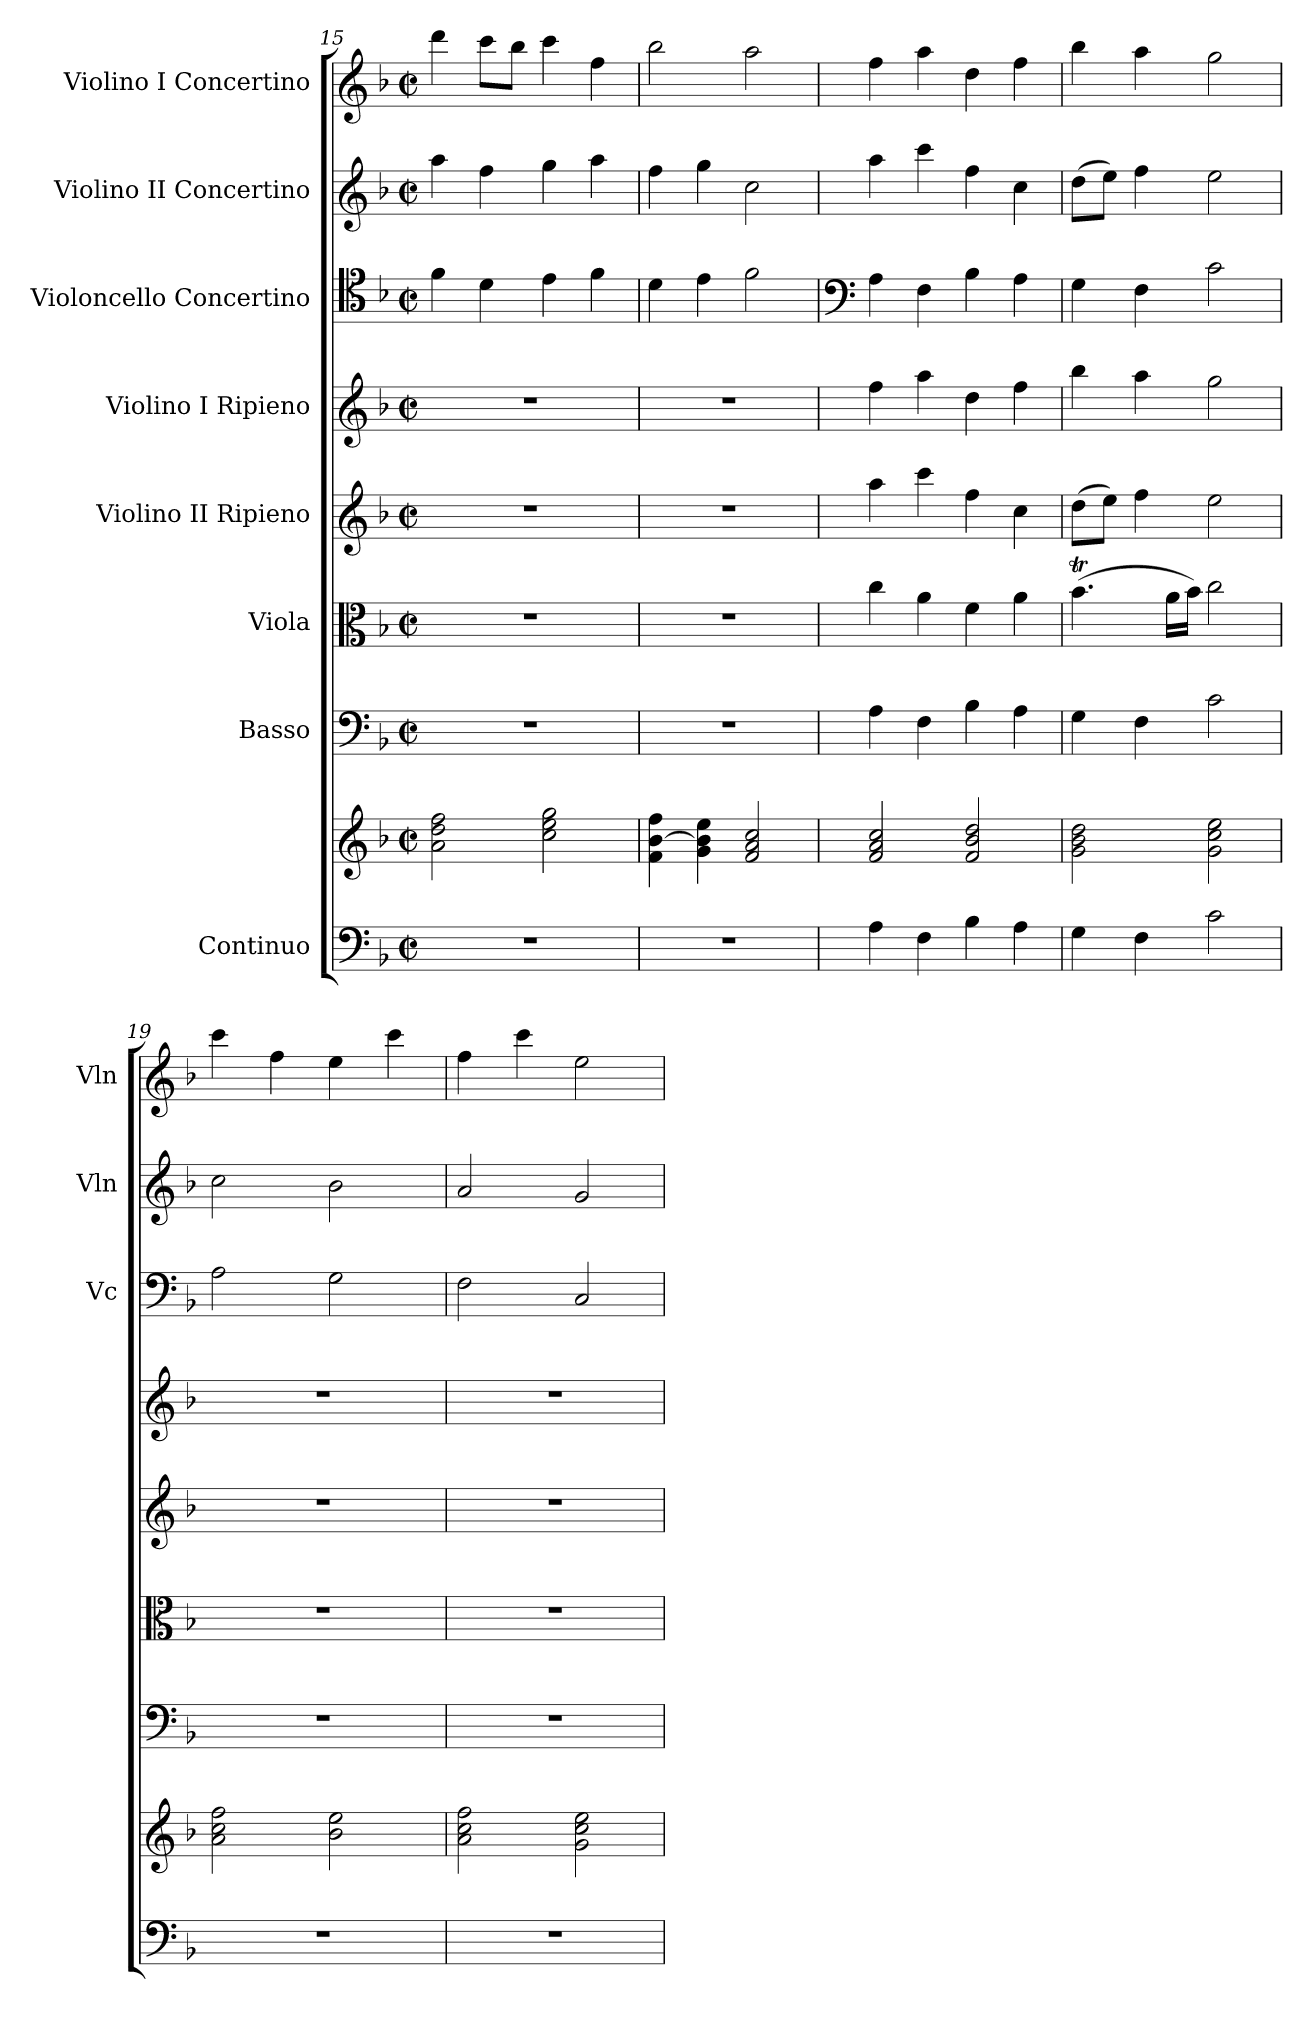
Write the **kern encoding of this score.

**kern	**kern	**kern	**kern	**kern	**kern	**kern	**kern	**kern
*part8	*part8	*part7	*part6	*part5	*part4	*part3	*part2	*part1
*staff9	*staff8	*staff7	*staff6	*staff5	*staff4	*staff3	*staff2	*staff1
*I"Continuo	*	*I"Basso	*I"Viola	*I"Violino II Ripieno	*I"Violino I Ripieno	*I"Violoncello Concertino	*I"Violino II Concertino	*I"Violino I Concertino
*	*	*	*	*	*	*I'Vc	*I'Vln	*I'Vln
*clefF4	*clefG2	*clefF4	*clefC3	*clefG2	*clefG2	*clefC4	*clefG2	*clefG2
*k[b-]	*k[b-]	*k[b-]	*k[b-]	*k[b-]	*k[b-]	*k[b-]	*k[b-]	*k[b-]
*M2/2	*M2/2	*M2/2	*M2/2	*M2/2	*M2/2	*M2/2	*M2/2	*M2/2
*met(c|)	*met(c|)	*met(c|)	*met(c|)	*met(c|)	*met(c|)	*met(c|)	*met(c|)	*met(c|)
=15	=15	=15	=15	=15	=15	=15	=15	=15
1r	2a\ 2dd\ 2ff\	1r	1r	1r	1r	4f\	4aa\	4ddd\
.	.	.	.	.	.	4d\	4ff\	8ccc\L
.	.	.	.	.	.	.	.	8bb-\J
.	2cc\ 2ee\ 2gg\	.	.	.	.	4e\	4gg\	4ccc\
.	.	.	.	.	.	4f\	4aa\	4ff\
=16	=16	=16	=16	=16	=16	=16	=16	=16
1r	4f\ [4b-\ 4ff\	1r	1r	1r	1r	4d\	4ff\	2bb-\
.	4g\ 4b-\] 4ee\	.	.	.	.	4e\	4gg\	.
.	2f/ 2a/ 2cc/	.	.	.	.	2f\	2cc\	2aa\
=17	=17	=17	=17	=17	=17	=17	=17	=17
*	*	*	*	*	*	*clefF4	*	*
4A\	2f/ 2a/ 2cc/	4A\	4cc\	4aa\	4ff\	4A\	4aa\	4ff\
4F\	.	4F\	4a\	4ccc\	4aa\	4F\	4ccc\	4aa\
4B-\	2f/ 2b-/ 2dd/	4B-\	4f\	4ff\	4dd\	4B-\	4ff\	4dd\
4A\	.	4A\	4a\	4cc\	4ff\	4A\	4cc\	4ff\
!!LO:PB:g=z
=18	=18	=18	=18	=18	=18	=18	=18	=18
4G\	2g\ 2b-\ 2dd\	4G\	(>4.b-T\	(>8dd\L	4bb-\	4G\	(>8dd\L	4bb-\
.	.	.	.	8ee\J)	.	.	8ee\J)	.
4F\	.	4F\	.	4ff\	4aa\	4F\	4ff\	4aa\
.	.	.	16a\LL	.	.	.	.	.
.	.	.	16b-\JJ)	.	.	.	.	.
2c\	2g\ 2cc\ 2ee\	2c\	2cc\	2ee\	2gg\	2c\	2ee\	2gg\
=19	=19	=19	=19	=19	=19	=19	=19	=19
1r	2a\ 2cc\ 2ff\	1r	1r	1r	1r	2A\	2cc\	4ccc\
.	.	.	.	.	.	.	.	4ff\
.	2b-\ 2ee\	.	.	.	.	2G\	2b-\	4ee\
.	.	.	.	.	.	.	.	4ccc\
=20	=20	=20	=20	=20	=20	=20	=20	=20
1r	2a\ 2cc\ 2ff\	1r	1r	1r	1r	2F\	2a/	4ff\
.	.	.	.	.	.	.	.	4ccc\
.	2g\ 2cc\ 2ee\	.	.	.	.	2C/	2g/	2ee\
=	=	=	=	=	=	=	=	=
*-	*-	*-	*-	*-	*-	*-	*-	*-
